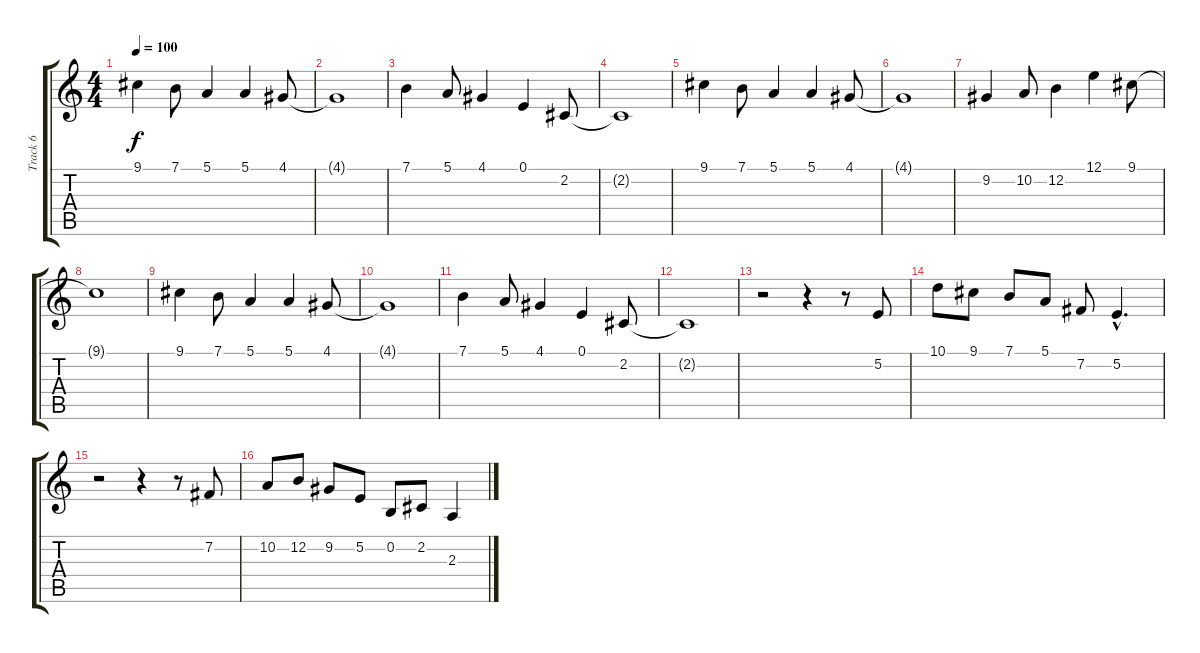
\track ("Track 6" "Track 6") {instrument flute}
\staff {score tabs}
\tuning (E4 B3 G3 D3 A2 E2) {hide}
\ts (4 4)
\tempo 100
\clef g2
\ks c
9.1.4{dy f instrument flute} 7.1.8 5.1.4 5.1.4 4.1.8 |
4.1{t}.1 |
7.1.4 5.1.8 4.1.4 0.1.4 2.2.8 |
2.2{t}.1 |
9.1.4 7.1.8 5.1.4 5.1.4 4.1.8 |
4.1{t}.1 |
9.2.4 10.2.8 12.2.4 12.1.4 9.1.8 |
9.1{t}.1 |
9.1.4 7.1.8 5.1.4 5.1.4 4.1.8 |
4.1{t}.1 |
7.1.4 5.1.8 4.1.4 0.1.4 2.2.8 |
2.2{t}.1 |
r.2 r.4 r.8 5.2.8 |
10.1.8 9.1.8 7.1.8 5.1.8 7.2.8 5.2{hac}.4{d} |
r.2 r.4 r.8 7.2.8 |
10.2.8 12.2.8 9.2.8 5.2.8 0.2.8 2.2.8 2.3.4
